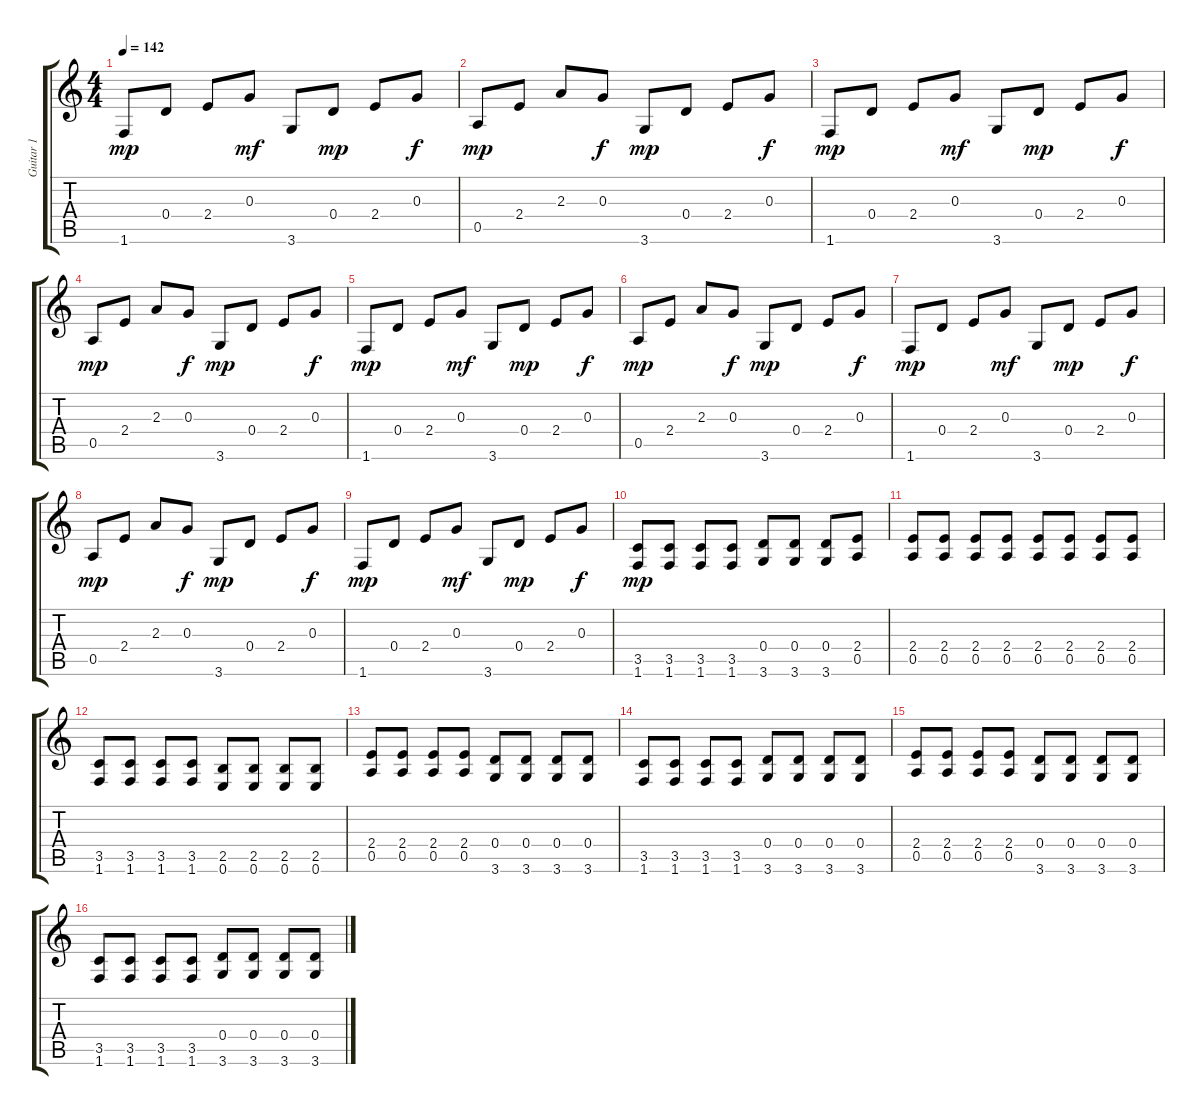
\track ("Guitar 1" "Guitar 1") {instrument electricguitarclean}
\staff {score tabs}
\tuning (E4 B3 G3 D3 A2 E2) {hide}
\ts (4 4)
\tempo 142
\clef g2
\ks c
1.6.8{dy mp} 0.4.8 2.4.8 0.3.8{dy mf} 3.6.8 0.4.8{dy mp} 2.4.8 0.3.8{dy f} |
0.5.8{dy mp} 2.4.8 2.3.8 0.3.8{dy f} 3.6.8{dy mp} 0.4.8 2.4.8 0.3.8{dy f} |
1.6.8{dy mp} 0.4.8 2.4.8 0.3.8{dy mf} 3.6.8 0.4.8{dy mp} 2.4.8 0.3.8{dy f} |
0.5.8{dy mp} 2.4.8 2.3.8 0.3.8{dy f} 3.6.8{dy mp} 0.4.8 2.4.8 0.3.8{dy f} |
1.6.8{dy mp} 0.4.8 2.4.8 0.3.8{dy mf} 3.6.8 0.4.8{dy mp} 2.4.8 0.3.8{dy f} |
0.5.8{dy mp} 2.4.8 2.3.8 0.3.8{dy f} 3.6.8{dy mp} 0.4.8 2.4.8 0.3.8{dy f} |
1.6.8{dy mp} 0.4.8 2.4.8 0.3.8{dy mf} 3.6.8 0.4.8{dy mp} 2.4.8 0.3.8{dy f} |
0.5.8{dy mp} 2.4.8 2.3.8 0.3.8{dy f} 3.6.8{dy mp} 0.4.8 2.4.8 0.3.8{dy f} |
1.6.8{dy mp} 0.4.8 2.4.8 0.3.8{dy mf} 3.6.8 0.4.8{dy mp} 2.4.8 0.3.8{dy f} |
(3.5 1.6).8{dy mp} (3.5 1.6).8 (3.5 1.6).8 (3.5 1.6).8 (0.4 3.6).8 (0.4 3.6).8 (0.4 3.6).8 (2.4 0.5).8 |
(2.4 0.5).8 (2.4 0.5).8 (2.4 0.5).8 (2.4 0.5).8 (2.4 0.5).8 (2.4 0.5).8 (2.4 0.5).8 (2.4 0.5).8 |
(3.5 1.6).8 (3.5 1.6).8 (3.5 1.6).8 (3.5 1.6).8 (2.5 0.6).8 (2.5 0.6).8 (2.5 0.6).8 (2.5 0.6).8 |
(2.4 0.5).8 (2.4 0.5).8 (2.4 0.5).8 (2.4 0.5).8 (0.4 3.6).8 (0.4 3.6).8 (0.4 3.6).8 (0.4 3.6).8 |
(3.5 1.6).8 (3.5 1.6).8 (3.5 1.6).8 (3.5 1.6).8 (0.4 3.6).8 (0.4 3.6).8 (0.4 3.6).8 (0.4 3.6).8 |
(2.4 0.5).8 (2.4 0.5).8 (2.4 0.5).8 (2.4 0.5).8 (0.4 3.6).8 (0.4 3.6).8 (0.4 3.6).8 (0.4 3.6).8 |
(3.5 1.6).8 (3.5 1.6).8 (3.5 1.6).8 (3.5 1.6).8 (0.4 3.6).8 (0.4 3.6).8 (0.4 3.6).8 (0.4 3.6).8
